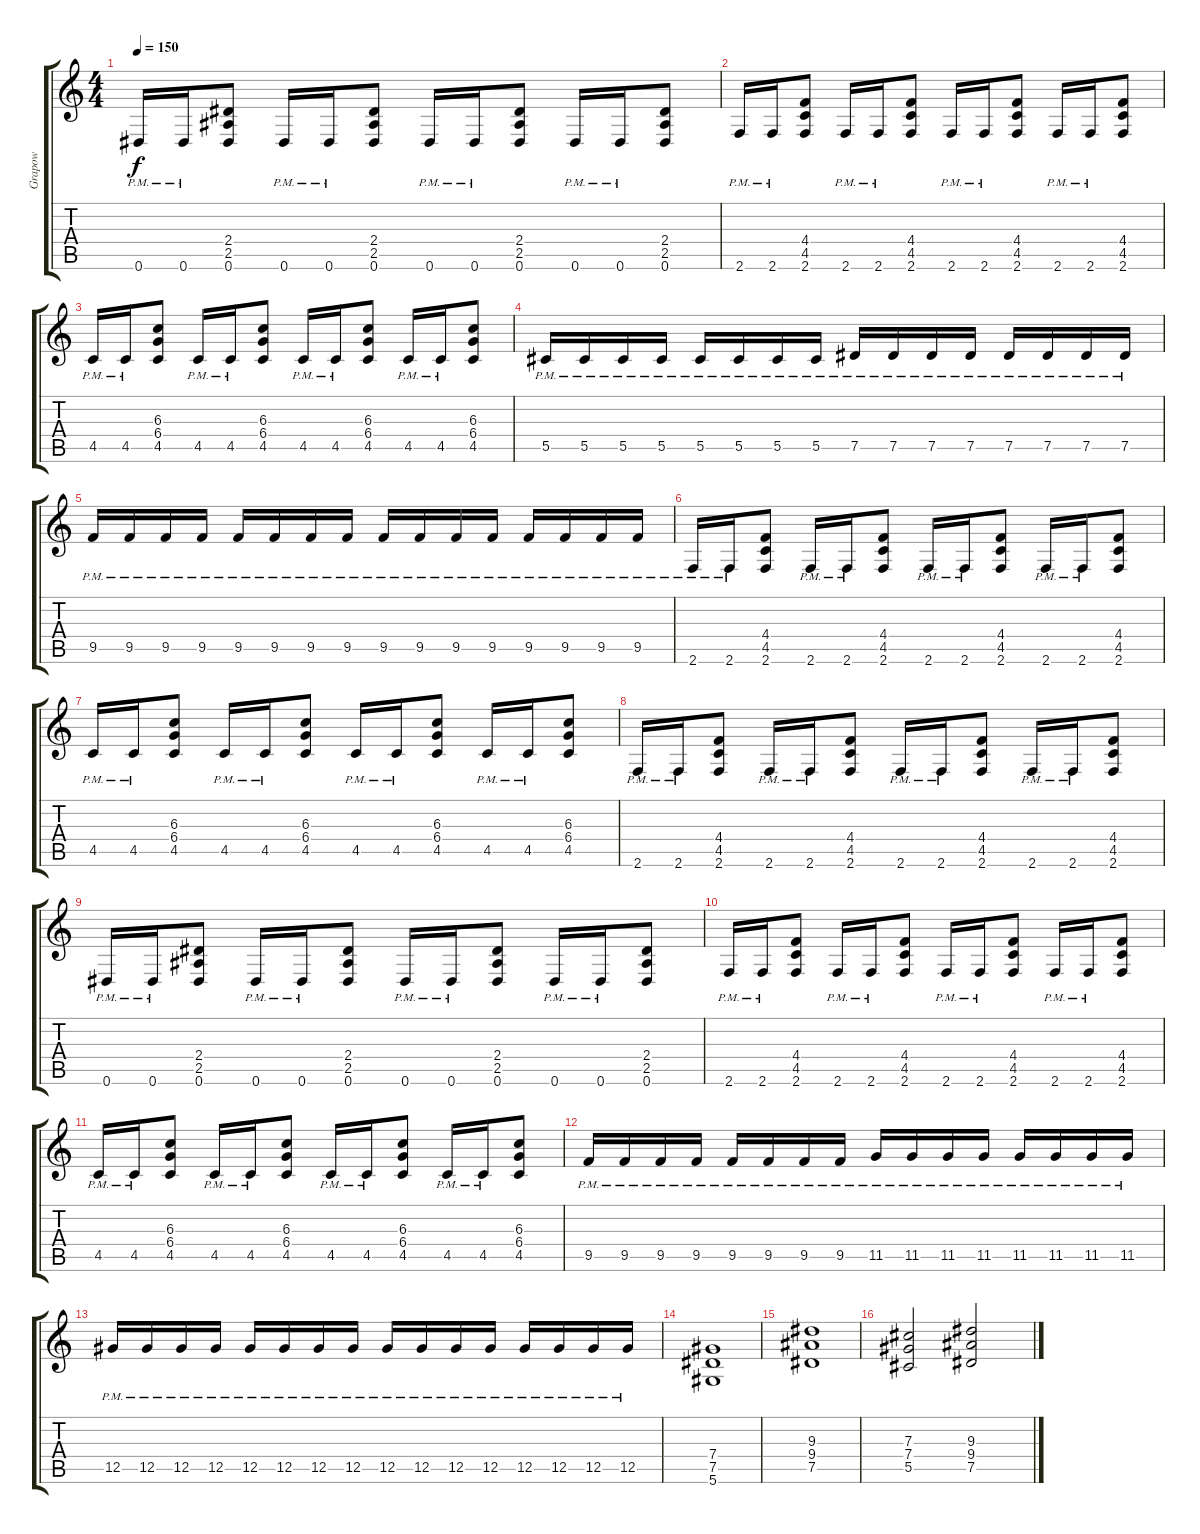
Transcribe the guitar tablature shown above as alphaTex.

\track ("Grapow" "Grapow") {instrument distortionguitar}
\staff {score tabs}
\tuning (Eb4 Bb3 Gb3 Db3 Ab2 Eb2) {hide}
\ts (4 4)
\tempo 150
\clef g2
\ks c
0.6{pm}.16{dy f} 0.6{pm}.16 (2.4 2.5 0.6).8 0.6{pm}.16 0.6{pm}.16 (2.4 2.5 0.6).8 0.6{pm}.16 0.6{pm}.16 (2.4 2.5 0.6).8 0.6{pm}.16 0.6{pm}.16 (2.4 2.5 0.6).8 |
2.6{pm}.16 2.6{pm}.16 (4.4 4.5 2.6).8 2.6{pm}.16 2.6{pm}.16 (4.4 4.5 2.6).8 2.6{pm}.16 2.6{pm}.16 (4.4 4.5 2.6).8 2.6{pm}.16 2.6{pm}.16 (4.4 4.5 2.6).8 |
4.5{pm}.16 4.5{pm}.16 (6.3 6.4 4.5).8 4.5{pm}.16 4.5{pm}.16 (6.3 6.4 4.5).8 4.5{pm}.16 4.5{pm}.16 (6.3 6.4 4.5).8 4.5{pm}.16 4.5{pm}.16 (6.3 6.4 4.5).8 |
5.5{pm}.16 5.5{pm}.16 5.5{pm}.16 5.5{pm}.16 5.5{pm}.16 5.5{pm}.16 5.5{pm}.16 5.5{pm}.16 7.5{pm}.16 7.5{pm}.16 7.5{pm}.16 7.5{pm}.16 7.5{pm}.16 7.5{pm}.16 7.5{pm}.16 7.5{pm}.16 |
9.5{pm}.16 9.5{pm}.16 9.5{pm}.16 9.5{pm}.16 9.5{pm}.16 9.5{pm}.16 9.5{pm}.16 9.5{pm}.16 9.5{pm}.16 9.5{pm}.16 9.5{pm}.16 9.5{pm}.16 9.5{pm}.16 9.5{pm}.16 9.5{pm}.16 9.5{pm}.16 |
2.6{pm}.16 2.6{pm}.16 (4.4 4.5 2.6).8 2.6{pm}.16 2.6{pm}.16 (4.4 4.5 2.6).8 2.6{pm}.16 2.6{pm}.16 (4.4 4.5 2.6).8 2.6{pm}.16 2.6{pm}.16 (4.4 4.5 2.6).8 |
4.5{pm}.16 4.5{pm}.16 (6.3 6.4 4.5).8 4.5{pm}.16 4.5{pm}.16 (6.3 6.4 4.5).8 4.5{pm}.16 4.5{pm}.16 (6.3 6.4 4.5).8 4.5{pm}.16 4.5{pm}.16 (6.3 6.4 4.5).8 |
2.6{pm}.16 2.6{pm}.16 (4.4 4.5 2.6).8 2.6{pm}.16 2.6{pm}.16 (4.4 4.5 2.6).8 2.6{pm}.16 2.6{pm}.16 (4.4 4.5 2.6).8 2.6{pm}.16 2.6{pm}.16 (4.4 4.5 2.6).8 |
0.6{pm}.16 0.6{pm}.16 (2.4 2.5 0.6).8 0.6{pm}.16 0.6{pm}.16 (2.4 2.5 0.6).8 0.6{pm}.16 0.6{pm}.16 (2.4 2.5 0.6).8 0.6{pm}.16 0.6{pm}.16 (2.4 2.5 0.6).8 |
2.6{pm}.16 2.6{pm}.16 (4.4 4.5 2.6).8 2.6{pm}.16 2.6{pm}.16 (4.4 4.5 2.6).8 2.6{pm}.16 2.6{pm}.16 (4.4 4.5 2.6).8 2.6{pm}.16 2.6{pm}.16 (4.4 4.5 2.6).8 |
4.5{pm}.16 4.5{pm}.16 (6.3 6.4 4.5).8 4.5{pm}.16 4.5{pm}.16 (6.3 6.4 4.5).8 4.5{pm}.16 4.5{pm}.16 (6.3 6.4 4.5).8 4.5{pm}.16 4.5{pm}.16 (6.3 6.4 4.5).8 |
9.5{pm}.16 9.5{pm}.16 9.5{pm}.16 9.5{pm}.16 9.5{pm}.16 9.5{pm}.16 9.5{pm}.16 9.5{pm}.16 11.5{pm}.16 11.5{pm}.16 11.5{pm}.16 11.5{pm}.16 11.5{pm}.16 11.5{pm}.16 11.5{pm}.16 11.5{pm}.16 |
12.5{pm}.16 12.5{pm}.16 12.5{pm}.16 12.5{pm}.16 12.5{pm}.16 12.5{pm}.16 12.5{pm}.16 12.5{pm}.16 12.5{pm}.16 12.5{pm}.16 12.5{pm}.16 12.5{pm}.16 12.5{pm}.16 12.5{pm}.16 12.5{pm}.16 12.5{pm}.16 |
(7.4 7.5 5.6).1 |
(9.3 9.4 7.5).1 |
(7.3 7.4 5.5).2 (9.3 9.4 7.5).2
